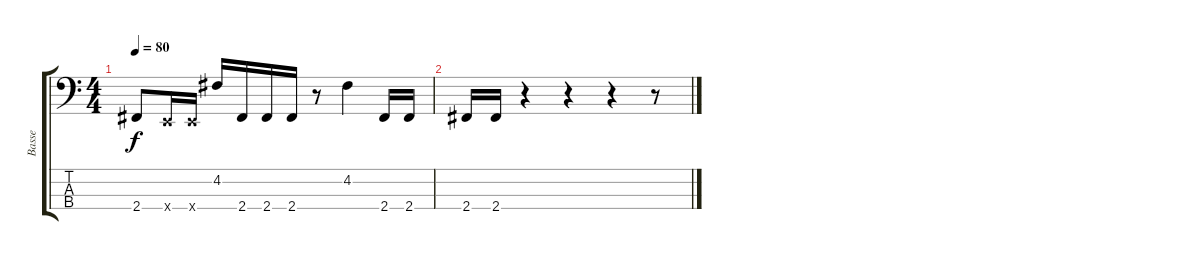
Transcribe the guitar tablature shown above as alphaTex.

\track ("Basse" "Basse") {instrument electricbassfinger}
\staff {score tabs}
\tuning (G2 D2 A1 E1) {hide}
\ts (4 4)
\tempo 80
\clef f4
\ks c
2.4.8{dy f} 0.4{x}.16 0.4{x}.16 4.2.16 2.4.16 2.4.16 2.4.16 r.8 4.2.4 2.4.16 2.4.16 |
2.4.16 2.4.16 r.4 r.4 r.4 r.8
